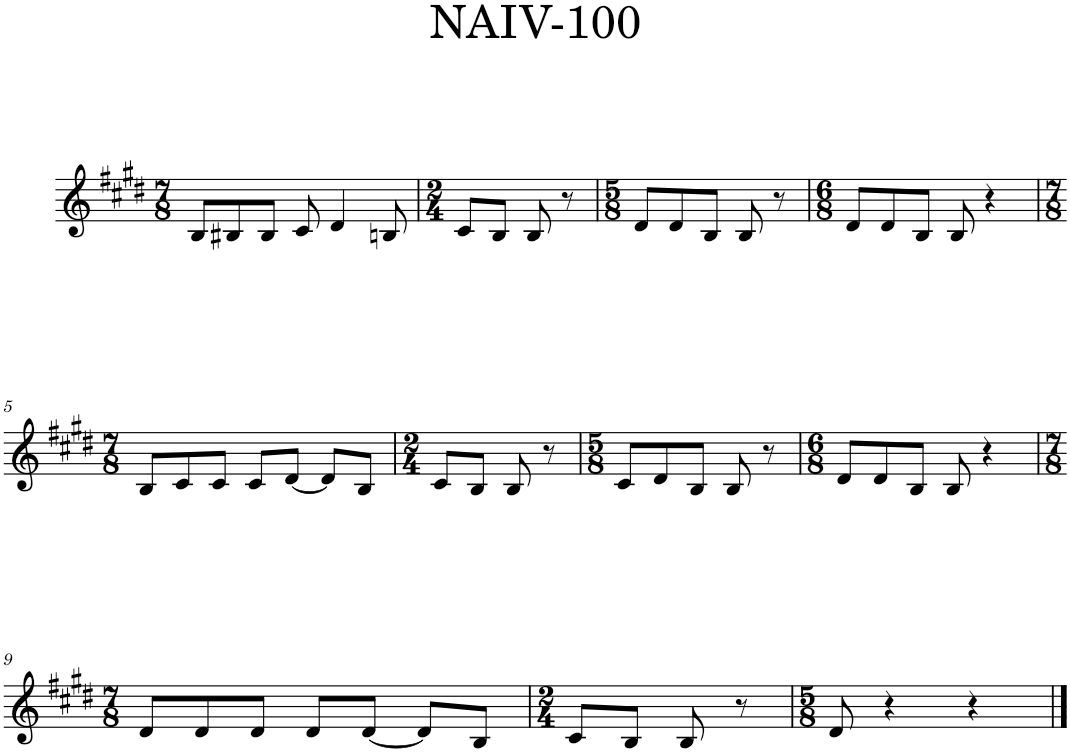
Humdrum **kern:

**kern
*part1
*staff1
*I"Piano
*I'Pno.
*clefG2
*k[f#c#g#d#]
*M7/8
=1
8B/L
8B#X/
8B#/J
8c#/
4d#/
8Bn/
=2
*M2/4
8c#/L
8B/J
8B/
8r
=3
*M5/8
8d#/L
8d#/
8B/J
8B/
8r
=4
*M6/8
8d#/L
8d#/
8B/J
8B/
4r
!!LO:LB:g=z
=5
*M7/8
8B/L
8c#/
8c#/J
8c#/L
[8d#/J
8d#/L]
8B/J
=6
*M2/4
8c#/L
8B/J
8B/
8r
=7
*M5/8
8c#/L
8d#/
8B/J
8B/
8r
=8
*M6/8
8d#/L
8d#/
8B/J
8B/
4r
!!LO:LB:g=z
=9
*M7/8
8d#/L
8d#/
8d#/J
8d#/L
[8d#/J
8d#/L]
8B/J
=10
*M2/4
8c#/L
8B/J
8B/
8r
=11
*M5/8
8d#/
4r
4r
==
*-
